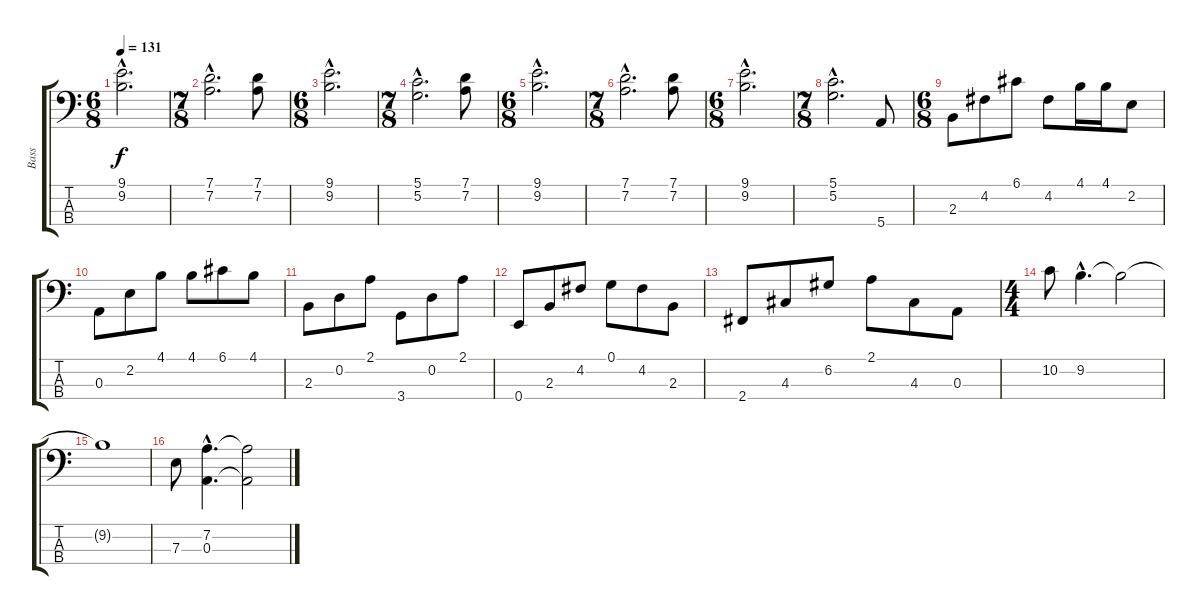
\track ("Bass" "Bass") {instrument electricbassfinger}
\staff {score tabs}
\tuning (G2 D2 A1 E1) {hide}
\ts (6 8)
\tempo 131
\clef f4
\ks c
(9.1{hac} 9.2{hac}).2{d dy f} |
\ts (7 8)
(7.1{hac} 7.2{hac}).2{d} (7.1 7.2).8 |
\ts (6 8)
(9.1{hac} 9.2{hac}).2{d} |
\ts (7 8)
(5.1{hac} 5.2{hac}).2{d} (7.1 7.2).8 |
\ts (6 8)
(9.1{hac} 9.2{hac}).2{d} |
\ts (7 8)
(7.1{hac} 7.2{hac}).2{d} (7.1 7.2).8 |
\ts (6 8)
(9.1{hac} 9.2{hac}).2{d} |
\ts (7 8)
(5.1{hac} 5.2{hac}).2{d} 5.4.8 |
\ts (6 8)
2.3.8 4.2.8 6.1.8 4.2.8 4.1.16 4.1.16 2.2.8 |
0.3.8 2.2.8 4.1.8 4.1.8 6.1.8 4.1.8 |
2.3.8 0.2.8 2.1.8 3.4.8 0.2.8 2.1.8 |
0.4.8 2.3.8 4.2.8 0.1.8 4.2.8 2.3.8 |
2.4.8 4.3.8 6.2.8 2.1.8 4.3.8 0.3.8 |
\ts (4 4)
10.2.8 9.2{hac}.4{d} 9.2{t}.2 |
9.2{t}.1 |
7.3.8 (7.2{hac} 0.3{hac}).4{d} (7.2{t} 0.3{t}).2
